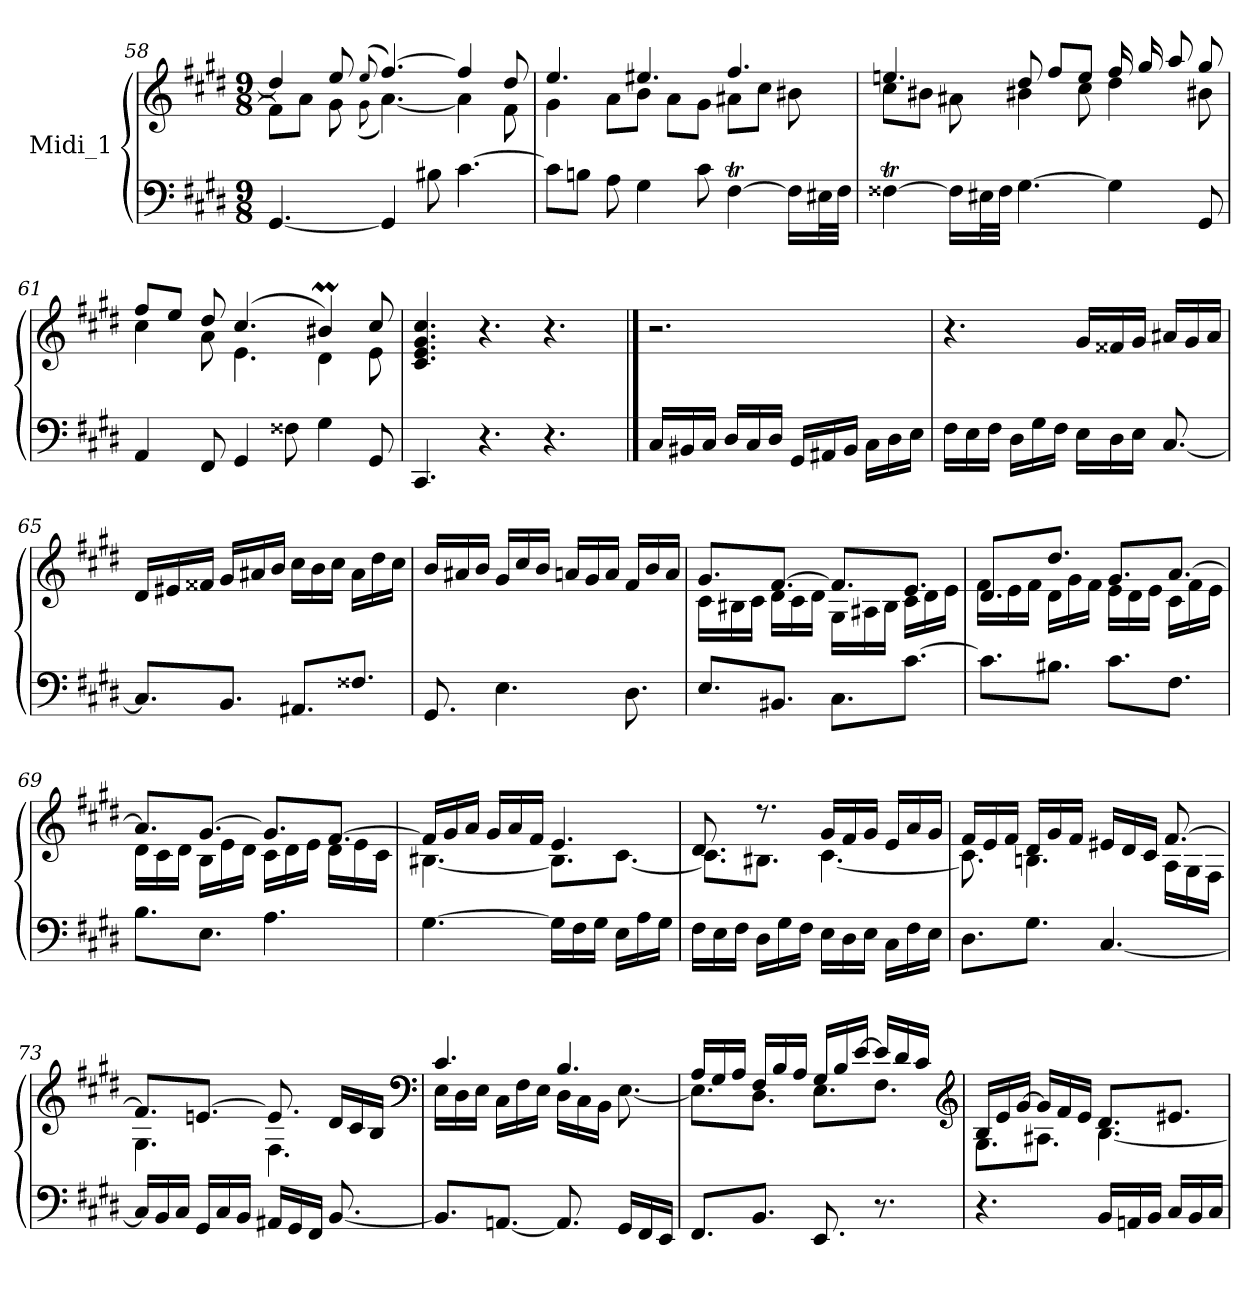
**kern	**kern
*part1	*part1
*staff2	*staff1
*I"Midi_1	*
*clefF4	*clefG2
*k[f#c#g#d#]	*k[f#c#g#d#]
*E:	*E:
*M9/8	*M9/8
=58	=58
*	*^
[4.GG#	4dd#/]	8f#L]
.	.	8a\J
.	8ee/L	8g#\L
.	(>8qqee/J	(<8qqg#\J
4GG#]	[4.ff#/)	[4.a\)
8B#X	.	.
[4.c#	4ff#/]	4a\]
.	8dd#/	8f#\
=59	=59	=59
8c#L]	4.ee/	4g#\
8BnJ	.	.
8A	.	8a\L
4G#	4.ee#X/	8bJ
.	.	8a\L
8c#	.	8g#\J
[4F#T	4.ff#/	8a#X\L
.	.	8cc#\J
16F#LL]	.	8b#X\
32E#XL	.	.
32F#JJJ	.	.
!!LO:LB:g=z	!!
=60	=60	=60
[4F##Xt	4.een/	8cc#\
.	.	8b#X\J
16F##LL]	.	8a#X\
32E#XL	.	.
32F##JJJ	.	.
[4.G#	8dd#/	4b#X\
.	8ff#/L	.
.	8ee/J	8cc#\
4G#]	16ff#LL	4dd#\
.	16gg#/	.
.	8aa/J	.
8GG#	8gg#/L	8b#X\
=61	=61	=61
4AA	8ff#/L	4cc#\
.	8ee/J	.
8FF#	8dd#/	8a\
4GG#	(>4.cc#/	4.e\
8F##X	.	.
4G#	4b#Xm/)	4d#\
8GG#	8cc#/	8e\
=62	=62	=62
4.CC#	4.c#/ 4.e/ 4.g#/ 4.cc#/	1ryy
4.r	4.r	.
4.r	4.r	.
.	.	8ryy
!!LO:LB:g=z
==63	==63	==63
!	!LO:TX:a:B:t=2. Fuga a 3 voci.	!
*	*v	*v
16C#LL	2.r
16BB#X	.
16C#JJ	.
16D#LL	.
16C#	.
16D#JJ	.
16GG#LL	.
16AA#X	.
16BB#JJ	.
16C#LL	.
16D#	.
16EJJ	.
=64	=64
16F#LL	4.r
16E	.
16F#JJ	.
16D#LL	.
16G#	.
16F#JJ	.
16ELL	16g#LL
16D#	16f##X
16EJJ	16g#JJ
[8.C#	16a#XLL
.	16g#
.	16a#JJ
=65	=65
8.C#L]	16d#LL
.	16e#X
.	16f##XJJ
8.BBJ	16g#LL
.	16a#X
.	16bJJ
8.AA#XL	16cc#LL
.	16b
.	16cc#JJ
8.F##XJ	16a#LL
.	16dd#
.	16cc#JJ
!!LO:LB:g=z
=66	=66
*	*^
8.GG#	16bLL	2.ryy
.	16a#X/	.
.	16b/JJ	.
4.E	16g#/LL	.
.	16cc#/	.
.	16b/JJ	.
.	16an/LL	.
.	16g#/	.
.	16a/JJ	.
8.D#	16f#LL	.
.	16b/	.
.	16a/JJ	.
=67	=67	=67
8.EL	8.g#L	16c#\LL
.	.	16B#X\
.	.	16c#\JJ
8.BB#XJ	[8.f#/J	16d#LL
.	.	16c#\
.	.	16d#\JJ
8.C#L	8.f#/L]	16G#\LL
.	.	16A#X\
.	.	16B#\JJ
[8.c#J	8.e/J	16c#LL
.	.	16d#\
.	.	16e\JJ
=68	=68	=68
8.c#L]	8.d#/L	16f#LL
.	.	16e\
.	.	16f#\JJ
8.B#XJ	8.dd#/J	16d#\LL
.	.	16g#\
.	.	16f#\JJ
8.c#L	8.g#L	16eLL
.	.	16d#\
.	.	16e\JJ
8.F#J	[8.a/J	16c#\LL
.	.	16f#\
.	.	16e\JJ
!!LO:LB:g=z	!!
=69	=69	=69
8.BL	8.aL]	16d#LL
.	.	16c#\
.	.	16d#\JJ
8.EJ	[8.g#/J	16B\LL
.	.	16e\
.	.	16d#\JJ
4.A	8.g#L]	16c#LL
.	.	16d#\
.	.	16e\JJ
.	[8.f#/J	16d#\LL
.	.	16e\
.	.	16c#\JJ
=70	=70	=70
[4.G#	16f#LL]	[4.B#X\
.	16g#/	.
.	16a/JJ	.
.	16g#/LL	.
.	16a/	.
.	16f#/JJ	.
16G#LL]	4.e/	8.B#L]
16F#	.	.
16G#JJ	.	.
16ELL	.	[8.c#\J
16A	.	.
16G#JJ	.	.
=71	=71	=71
16F#LL	8.d#/	8.c#\L]
16E	.	.
16F#JJ	.	.
16D#LL	8.r	8.B#X\J
16G#	.	.
16F#JJ	.	.
16ELL	16g#LL	[4.c#\
16D#	16f#/	.
16EJJ	16g#/JJ	.
16C#LL	16e/LL	.
16F#	16a/	.
16EJJ	16g#/JJ	.
!!LO:LB:g=z	!!
=72	=72	=72
8.D#L	16f#/LL	8.c#\]
.	16e/	.
.	16f#/JJ	.
8.G#J	16d#LL	4.Bn\
.	16g#/	.
.	16f#/JJ	.
[4.C#	16e#XLL	.
.	16d#/	.
.	16c#/JJ	.
.	[8.f#/	16ALL
.	.	16G#\
.	.	16F#\JJ
=73	=73	=73
16C#LL]	8.f#/L]	4.G#\
16BB	.	.
16C#JJ	.	.
16GG#LL	[8.en/J	.
16C#	.	.
16BBJJ	.	.
16AA#XLL	8.e/]	4.F#\
16GG#	.	.
16FF#JJ	.	.
[8.BB	16d#LL	.
.	16c#/	.
.	16B/JJ	.
*	*clefF4	*
=74	=74	=74
8.BBL]	4.c#/	16E\LL
.	.	16D#\
.	.	16E\JJ
[8.AAnJ	.	16C#\LL
.	.	16F#\
.	.	16E\JJ
8.AA]	4.B/	16D#LL
.	.	16C#\
.	.	16BB\JJ
16GG#LL	.	[8.E\
16FF#	.	.
16EEJJ	.	.
!!LO:LB:g=z	!!
=75	=75	=75
8.FF#L	16ALL	8.E\L]
.	16G#/	.
.	16A/JJ	.
8.BBJ	16F#/LL	8.D#\J
.	16B/	.
.	16A/JJ	.
8.EE	16G#/LL	8.E\L
.	16B/	.
.	[16e/JJ	.
8.r	16eLL]	8.F#\J
.	16d#/	.
.	16c#/JJ	.
*	*clefG2	*
=76	=76	=76
4.r	16B/LL	8.G#L
.	16e/	.
.	[16g#/JJ	.
.	16g#LL]	8.A#X\J
.	16f#/	.
.	16e/JJ	.
16BBLL	8.d#L	[4.B\
16AAn	.	.
16BBJJ	.	.
16C#LL	8.e#X/J	.
16BB	.	.
16C#JJ	.	.
*	*v	*v
=	=
*-	*-
